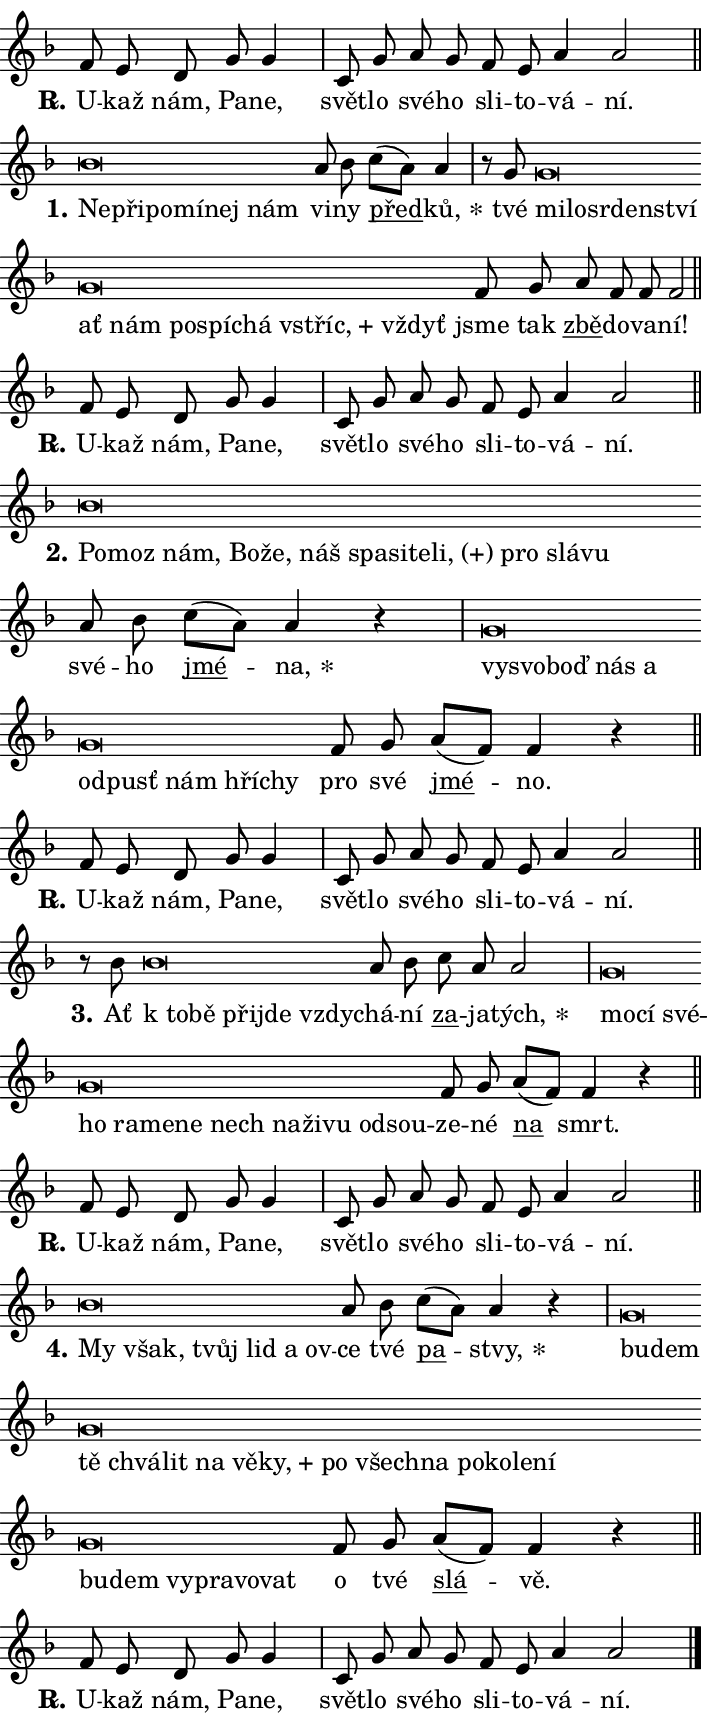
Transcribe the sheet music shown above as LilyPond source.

\version "2.24.0"
\header { tagline = "" }
\paper {
  indent = 0\cm
  top-margin = 0\cm
  right-margin = 0.13\cm % to fit lyric hyphens
  bottom-margin = 0\cm
  left-margin = 0\cm
  paper-width = 12\cm
  page-breaking = #ly:one-page-breaking
  system-system-spacing.basic-distance = #11
  score-system-spacing.basic-distance = #11
  ragged-last = ##f
}


%% Author: Thomas Morley
%% https://lists.gnu.org/archive/html/lilypond-user/2020-05/msg00002.html
#(define (line-position grob)
"Returns position of @var[grob} in current system:
   @code{'start}, if at first time-step
   @code{'end}, if at last time-step
   @code{'middle} otherwise
"
  (let* ((col (ly:item-get-column grob))
         (ln (ly:grob-object col 'left-neighbor))
         (rn (ly:grob-object col 'right-neighbor))
         (col-to-check-left (if (ly:grob? ln) ln col))
         (col-to-check-right (if (ly:grob? rn) rn col))
         (break-dir-left
           (and
             (ly:grob-property col-to-check-left 'non-musical #f)
             (ly:item-break-dir col-to-check-left)))
         (break-dir-right
           (and
             (ly:grob-property col-to-check-right 'non-musical #f)
             (ly:item-break-dir col-to-check-right))))
        (cond ((eqv? 1 break-dir-left) 'start)
              ((eqv? -1 break-dir-right) 'end)
              (else 'middle))))

#(define (tranparent-at-line-position vctor)
  (lambda (grob)
  "Relying on @code{line-position} select the relevant enry from @var{vctor}.
Used to determine transparency,"
    (case (line-position grob)
      ((end) (not (vector-ref vctor 0)))
      ((middle) (not (vector-ref vctor 1)))
      ((start) (not (vector-ref vctor 2))))))

noteHeadBreakVisibility =
#(define-music-function (break-visibility)(vector?)
"Makes @code{NoteHead}s transparent relying on @var{break-visibility}"
#{
  \override NoteHead.transparent =
    #(tranparent-at-line-position break-visibility)
#})

#(define delete-ledgers-for-transparent-note-heads
  (lambda (grob)
    "Reads whether a @code{NoteHead} is transparent.
If so this @code{NoteHead} is removed from @code{'note-heads} from
@var{grob}, which is supposed to be @code{LedgerLineSpanner}.
As a result ledgers are not printed for this @code{NoteHead}"
    (let* ((nhds-array (ly:grob-object grob 'note-heads))
           (nhds-list
             (if (ly:grob-array? nhds-array)
                 (ly:grob-array->list nhds-array)
                 '()))
           ;; Relies on the transparent-property being done before
           ;; Staff.LedgerLineSpanner.after-line-breaking is executed.
           ;; This is fragile ...
           (to-keep
             (remove
               (lambda (nhd)
                 (ly:grob-property nhd 'transparent #f))
               nhds-list)))
      ;; TODO find a better method to iterate over grob-arrays, similiar
      ;; to filter/remove etc for lists
      ;; For now rebuilt from scratch
      (set! (ly:grob-object grob 'note-heads)  '())
      (for-each
        (lambda (nhd)
          (ly:pointer-group-interface::add-grob grob 'note-heads nhd))
        to-keep))))

squashNotes = {
  \override NoteHead.X-extent = #'(-0.2 . 0.2)
  \override NoteHead.Y-extent = #'(-0.75 . 0)
  \override NoteHead.stencil =
    #(lambda (grob)
       (let ((pos (ly:grob-property grob 'staff-position)))
         (begin
           (if (< pos -7) (display "ERROR: Lower brevis then expected\n") (display ""))
           (if (<= pos -6) ly:text-interface::print ly:note-head::print))))
}
unSquashNotes = {
  \revert NoteHead.X-extent
  \revert NoteHead.Y-extent
  \revert NoteHead.stencil
}

hideNotes = \noteHeadBreakVisibility #begin-of-line-visible
unHideNotes = \noteHeadBreakVisibility #all-visible

% work-around for resetting accidentals
% https://lilypond.org/doc/v2.23/Documentation/notation/displaying-rhythms#unmetered-music
cadenzaMeasure = {
  \cadenzaOff
  \partial 1024 s1024
  \cadenzaOn
}

#(define-markup-command (accent layout props text) (markup?)
  "Underline accented syllable"
  (interpret-markup layout props
    #{\markup \override #'(offset . 4.3) \underline { #text }#}))

responsum = \markup \concat {
  "R" \hspace #-1.05 \path #0.1 #'((moveto 0 0.07) (lineto 0.9 0.8)) \hspace #0.05 "."
}

spaceSize = #0.6828661417322834 % exact space size for TeX Gyre Schola

\layout {
  \context {
    \Staff
    \remove "Time_signature_engraver"
    \override LedgerLineSpanner.after-line-breaking = #delete-ledgers-for-transparent-note-heads
  }
  \context {
    \Lyrics {
      \override LyricSpace.minimum-distance = \spaceSize
      \override LyricText.font-name = #"TeX Gyre Schola"
      \override LyricText.font-size = 1
      \override StanzaNumber.font-name = #"TeX Gyre Schola Bold"
      \override StanzaNumber.font-size = 1
    }
  }
  \context {
    \Score 
    \override NoteHead.text =
      #(lambda (grob) 
        (let ((pos (ly:grob-property grob 'staff-position)))
          #{\markup {
            \combine
              \halign #-0.55 \raise #(if (= pos -6) 0 0.5) \override #'(thickness . 2) \draw-line #'(3.2 . 0)
              \musicglyph "noteheads.sM1"
          }#}))
  }
}

% magnetic-lyrics.ily
%
%   written by
%     Jean Abou Samra <jean@abou-samra.fr>
%     Werner Lemberg <wl@gnu.org>
%
%   adapted by
%     Jiri Hon <jiri.hon@gmail.com>
%
% Version 2022-Apr-15

% https://www.mail-archive.com/lilypond-user@gnu.org/msg149350.html

#(define (Left_hyphen_pointer_engraver context)
   "Collect syllable-hyphen-syllable occurrences in lyrics and store
them in properties.  This engraver only looks to the left.  For
example, if the lyrics input is @code{foo -- bar}, it does the
following.

@itemize @bullet
@item
Set the @code{text} property of the @code{LyricHyphen} grob between
@q{foo} and @q{bar} to @code{foo}.

@item
Set the @code{left-hyphen} property of the @code{LyricText} grob with
text @q{foo} to the @code{LyricHyphen} grob between @q{foo} and
@q{bar}.
@end itemize

Use this auxiliary engraver in combination with the
@code{lyric-@/text::@/apply-@/magnetic-@/offset!} hook."
   (let ((hyphen #f)
         (text #f))
     (make-engraver
      (acknowledgers
       ((lyric-syllable-interface engraver grob source-engraver)
        (set! text grob)))
      (end-acknowledgers
       ((lyric-hyphen-interface engraver grob source-engraver)
        ;(when (not (grob::has-interface grob 'lyric-space-interface))
          (set! hyphen grob)));)
      ((stop-translation-timestep engraver)
       (when (and text hyphen)
         (ly:grob-set-object! text 'left-hyphen hyphen))
       (set! text #f)
       (set! hyphen #f)))))

#(define (lyric-text::apply-magnetic-offset! grob)
   "If the space between two syllables is less than the value in
property @code{LyricText@/.details@/.squash-threshold}, move the right
syllable to the left so that it gets concatenated with the left
syllable.

Use this function as a hook for
@code{LyricText@/.after-@/line-@/breaking} if the
@code{Left_@/hyphen_@/pointer_@/engraver} is active."
   (let ((hyphen (ly:grob-object grob 'left-hyphen #f)))
     (when hyphen
       (let ((left-text (ly:spanner-bound hyphen LEFT)))
         (when (grob::has-interface left-text 'lyric-syllable-interface)
           (let* ((common (ly:grob-common-refpoint grob left-text X))
                  (this-x-ext (ly:grob-extent grob common X))
                  (left-x-ext
                   (begin
                     ;; Trigger magnetism for left-text.
                     (ly:grob-property left-text 'after-line-breaking)
                     (ly:grob-extent left-text common X)))
                  ;; `delta` is the gap width between two syllables.
                  (delta (- (interval-start this-x-ext)
                            (interval-end left-x-ext)))
                  (details (ly:grob-property grob 'details))
                  (threshold (assoc-get 'squash-threshold details 0.2)))
             (when (< delta threshold)
               (let* (;; We have to manipulate the input text so that
                      ;; ligatures crossing syllable boundaries are not
                      ;; disabled.  For languages based on the Latin
                      ;; script this is essentially a beautification.
                      ;; However, for non-Western scripts it can be a
                      ;; necessity.
                      (lt (ly:grob-property left-text 'text))
                      (rt (ly:grob-property grob 'text))
                      (is-space (grob::has-interface hyphen 'lyric-space-interface))
                      (space (if is-space " " ""))
                      (extra-delta (if is-space spaceSize 0))
                      ;; Append new syllable.
                      (ltrt-space (if (and (string? lt) (string? rt))
                                (string-append lt space rt)
                                (make-concat-markup (list lt space rt))))
                      ;; Right-align `ltrt` to the right side.
                      (ltrt-space-markup (grob-interpret-markup
                               grob
                               (make-translate-markup
                                (cons (interval-length this-x-ext) 0)
                                (make-right-align-markup ltrt-space)))))
                 (begin
                   ;; Don't print `left-text`.
                   (ly:grob-set-property! left-text 'stencil #f)
                   ;; Set text and stencil (which holds all collected
                   ;; syllables so far) and shift it to the left.
                   (ly:grob-set-property! grob 'text ltrt-space)
                   (ly:grob-set-property! grob 'stencil ltrt-space-markup)
                   (ly:grob-translate-axis! grob (- (- delta extra-delta)) X))))))))))


#(define (lyric-hyphen::displace-bounds-first grob)
   ;; Make very sure this callback isn't triggered too early.
   (let ((left (ly:spanner-bound grob LEFT))
         (right (ly:spanner-bound grob RIGHT)))
     (ly:grob-property left 'after-line-breaking)
     (ly:grob-property right 'after-line-breaking)
     (ly:lyric-hyphen::print grob)))

squashThreshold = #0.4

\layout {
  \context {
    \Lyrics
    \consists #Left_hyphen_pointer_engraver
    \override LyricText.after-line-breaking =
      #lyric-text::apply-magnetic-offset!
    \override LyricHyphen.stencil = #lyric-hyphen::displace-bounds-first
    \override LyricText.details.squash-threshold = \squashThreshold
    \override LyricHyphen.minimum-distance = 0
    \override LyricHyphen.minimum-length = \squashThreshold
  }
}

squashText = \override LyricText.details.squash-threshold = 9999
unSquashText = \override LyricText.details.squash-threshold = \squashThreshold

leftText = \override LyricText.self-alignment-X = #LEFT
unLeftText = \revert LyricText.self-alignment-X

starOffset = #(lambda (grob) 
                (let ((x_offset (ly:self-alignment-interface::aligned-on-x-parent grob)))
                  (if (= x_offset 0) 0 (+ x_offset 1.2))))

star = #(define-music-function (syllable)(string?)
"Append star separator at the end of a syllable"
#{
  \once \override LyricText.X-offset = #starOffset
  \lyricmode { \markup {
    #syllable
    \override #'((font-name . "TeX Gyre Schola Bold")) \hspace #0.2 \lower #0.65 \larger "*"
  } }
#})

starAccent = #(define-music-function (syllable)(string?)
"Append star separator at the end of a syllable and make accent"
#{
  \once \override LyricText.X-offset = #starOffset
  \lyricmode { \markup {
    \accent #syllable
    \override #'((font-name . "TeX Gyre Schola Bold")) \hspace #0.2 \lower #0.65 \larger "*"
  } }
#})

breath = #(define-music-function (syllable)(string?)
"Append breathing indicator at the end of a syllable"
#{
  \lyricmode { \markup { #syllable "+" } }
#})

optionalBreath = #(define-music-function (syllable)(string?)
"Append optional breathing indicator at the end of a syllable"
#{
  \lyricmode { \markup { #syllable "(+)" } }
#})


\score {
    <<
        \new Voice = "melody" { \cadenzaOn \key f \major \relative { f'8 e d g g4 \cadenzaMeasure \bar "|" c,8 g' \bar "" a g \bar "" f e a4 a2 \cadenzaMeasure \bar "||" \break } }
        \new Lyrics \lyricsto "melody" { \lyricmode { \set stanza = \responsum
U -- kaž nám, Pa -- ne, svět -- lo své -- ho sli -- to -- vá -- ní. } }
    >>
    \layout {}
}

\score {
    <<
        \new Voice = "melody" { \cadenzaOn \key f \major \relative { \squashNotes bes'\breve*1/16 \hideNotes \breve*1/16 \bar "" \breve*1/16 \bar "" \breve*1/16 \bar "" \breve*1/16 \breve*1/16 \bar "" \unHideNotes \unSquashNotes a8 bes \bar "" c[( a)] a4 \cadenzaMeasure \bar "|" r8 g8 \squashNotes g\breve*1/16 \hideNotes \breve*1/16 \bar "" \breve*1/16 \bar "" \breve*1/16 \bar "" \breve*1/16 \bar "" \breve*1/16 \bar "" \breve*1/16 \bar "" \breve*1/16 \bar "" \breve*1/16 \bar "" \breve*1/16 \bar "" \breve*1/16 \breve*1/16 \bar "" \unHideNotes \unSquashNotes f8 g \bar "" a f f f2 \cadenzaMeasure \bar "||" \break } }
        \new Lyrics \lyricsto "melody" { \lyricmode { \set stanza = "1."
\leftText Ne -- \squashText při -- po -- mí -- nej nám \unLeftText \unSquashText vi -- ny \markup \accent před -- \star ků, tvé \leftText mi -- \squashText lo -- sr -- den -- ství ať nám po -- spí -- chá \breath "vstříc," vždyť \unLeftText \unSquashText jsme tak \markup \accent zbě -- do -- va -- ní! } }
    >>
    \layout {}
}

\score {
    <<
        \new Voice = "melody" { \cadenzaOn \key f \major \relative { f'8 e d g g4 \cadenzaMeasure \bar "|" c,8 g' \bar "" a g \bar "" f e a4 a2 \cadenzaMeasure \bar "||" \break } }
        \new Lyrics \lyricsto "melody" { \lyricmode { \set stanza = \responsum
U -- kaž nám, Pa -- ne, svět -- lo své -- ho sli -- to -- vá -- ní. } }
    >>
    \layout {}
}

\score {
    <<
        \new Voice = "melody" { \cadenzaOn \key f \major \relative { \squashNotes bes'\breve*1/16 \hideNotes \breve*1/16 \bar "" \breve*1/16 \bar "" \breve*1/16 \bar "" \breve*1/16 \bar "" \breve*1/16 \bar "" \breve*1/16 \bar "" \breve*1/16 \bar "" \breve*1/16 \bar "" \breve*1/16 \bar "" \breve*1/16 \bar "" \breve*1/16 \breve*1/16 \bar "" \unHideNotes \unSquashNotes a8 bes \bar "" c[( a)] a4 r \cadenzaMeasure \bar "|" \squashNotes g\breve*1/16 \hideNotes \breve*1/16 \bar "" \breve*1/16 \bar "" \breve*1/16 \bar "" \breve*1/16 \bar "" \breve*1/16 \bar "" \breve*1/16 \bar "" \breve*1/16 \bar "" \breve*1/16 \breve*1/16 \bar "" \unHideNotes \unSquashNotes f8 g \bar "" a[( f)] f4 r \cadenzaMeasure \bar "||" \break } }
        \new Lyrics \lyricsto "melody" { \lyricmode { \set stanza = "2."
\leftText Po -- \squashText moz nám, Bo -- že, náš spa -- si -- te -- \optionalBreath li, pro slá -- vu \unLeftText \unSquashText své -- ho \markup \accent jmé -- \star na, \leftText vy -- \squashText svo -- boď nás a od -- pusť nám hří -- chy \unLeftText \unSquashText pro své \markup \accent jmé -- no. } }
    >>
    \layout {}
}

\score {
    <<
        \new Voice = "melody" { \cadenzaOn \key f \major \relative { f'8 e d g g4 \cadenzaMeasure \bar "|" c,8 g' \bar "" a g \bar "" f e a4 a2 \cadenzaMeasure \bar "||" \break } }
        \new Lyrics \lyricsto "melody" { \lyricmode { \set stanza = \responsum
U -- kaž nám, Pa -- ne, svět -- lo své -- ho sli -- to -- vá -- ní. } }
    >>
    \layout {}
}

\score {
    <<
        \new Voice = "melody" { \cadenzaOn \key f \major \relative { r8 bes'8 \squashNotes bes\breve*1/16 \hideNotes \breve*1/16 \bar "" \breve*1/16 \bar "" \breve*1/16 \breve*1/16 \bar "" \unHideNotes \unSquashNotes a8 bes \bar "" c a a2 \cadenzaMeasure \bar "|" \squashNotes g\breve*1/16 \hideNotes \breve*1/16 \bar "" \breve*1/16 \bar "" \breve*1/16 \bar "" \breve*1/16 \bar "" \breve*1/16 \bar "" \breve*1/16 \bar "" \breve*1/16 \bar "" \breve*1/16 \bar "" \breve*1/16 \bar "" \breve*1/16 \bar "" \breve*1/16 \breve*1/16 \bar "" \unHideNotes \unSquashNotes f8 g \bar "" a[( f)] f4 r \cadenzaMeasure \bar "||" \break } }
        \new Lyrics \lyricsto "melody" { \lyricmode { \set stanza = "3."
Ať \leftText "k to" -- \squashText bě při -- jde vzdy -- \unLeftText \unSquashText chá -- ní \markup \accent za -- ja -- \star tých, \leftText mo -- \squashText cí své -- ho ra -- me -- ne nech na -- ži -- vu od -- sou -- \unLeftText \unSquashText ze -- né \markup \accent na smrt. } }
    >>
    \layout {}
}

\score {
    <<
        \new Voice = "melody" { \cadenzaOn \key f \major \relative { f'8 e d g g4 \cadenzaMeasure \bar "|" c,8 g' \bar "" a g \bar "" f e a4 a2 \cadenzaMeasure \bar "||" \break } }
        \new Lyrics \lyricsto "melody" { \lyricmode { \set stanza = \responsum
U -- kaž nám, Pa -- ne, svět -- lo své -- ho sli -- to -- vá -- ní. } }
    >>
    \layout {}
}

\score {
    <<
        \new Voice = "melody" { \cadenzaOn \key f \major \relative { \squashNotes bes'\breve*1/16 \hideNotes \breve*1/16 \bar "" \breve*1/16 \bar "" \breve*1/16 \bar "" \breve*1/16 \breve*1/16 \bar "" \unHideNotes \unSquashNotes a8 bes \bar "" c[( a)] a4 r \cadenzaMeasure \bar "|" \squashNotes g\breve*1/16 \hideNotes \breve*1/16 \bar "" \breve*1/16 \bar "" \breve*1/16 \bar "" \breve*1/16 \bar "" \breve*1/16 \bar "" \breve*1/16 \bar "" \breve*1/16 \bar "" \breve*1/16 \bar "" \breve*1/16 \bar "" \breve*1/16 \bar "" \breve*1/16 \bar "" \breve*1/16 \bar "" \breve*1/16 \bar "" \breve*1/16 \bar "" \breve*1/16 \bar "" \breve*1/16 \bar "" \breve*1/16 \bar "" \breve*1/16 \bar "" \breve*1/16 \breve*1/16 \bar "" \unHideNotes \unSquashNotes f8 g \bar "" a[( f)] f4 r \cadenzaMeasure \bar "||" \break } }
        \new Lyrics \lyricsto "melody" { \lyricmode { \set stanza = "4."
\leftText My \squashText však, tvůj lid a ov -- \unLeftText \unSquashText ce tvé \markup \accent pa -- \star stvy, \leftText bu -- \squashText dem tě chvá -- lit na vě -- \breath "ky," po všech -- na po -- ko -- le -- ní bu -- dem vy -- pra -- vo -- vat \unLeftText \unSquashText o tvé \markup \accent slá -- vě. } }
    >>
    \layout {}
}

\score {
    <<
        \new Voice = "melody" { \cadenzaOn \key f \major \relative { f'8 e d g g4 \cadenzaMeasure \bar "|" c,8 g' \bar "" a g \bar "" f e a4 a2 \cadenzaMeasure \bar "||" \break } \bar "|." }
        \new Lyrics \lyricsto "melody" { \lyricmode { \set stanza = \responsum
U -- kaž nám, Pa -- ne, svět -- lo své -- ho sli -- to -- vá -- ní. } }
    >>
    \layout {}
}
